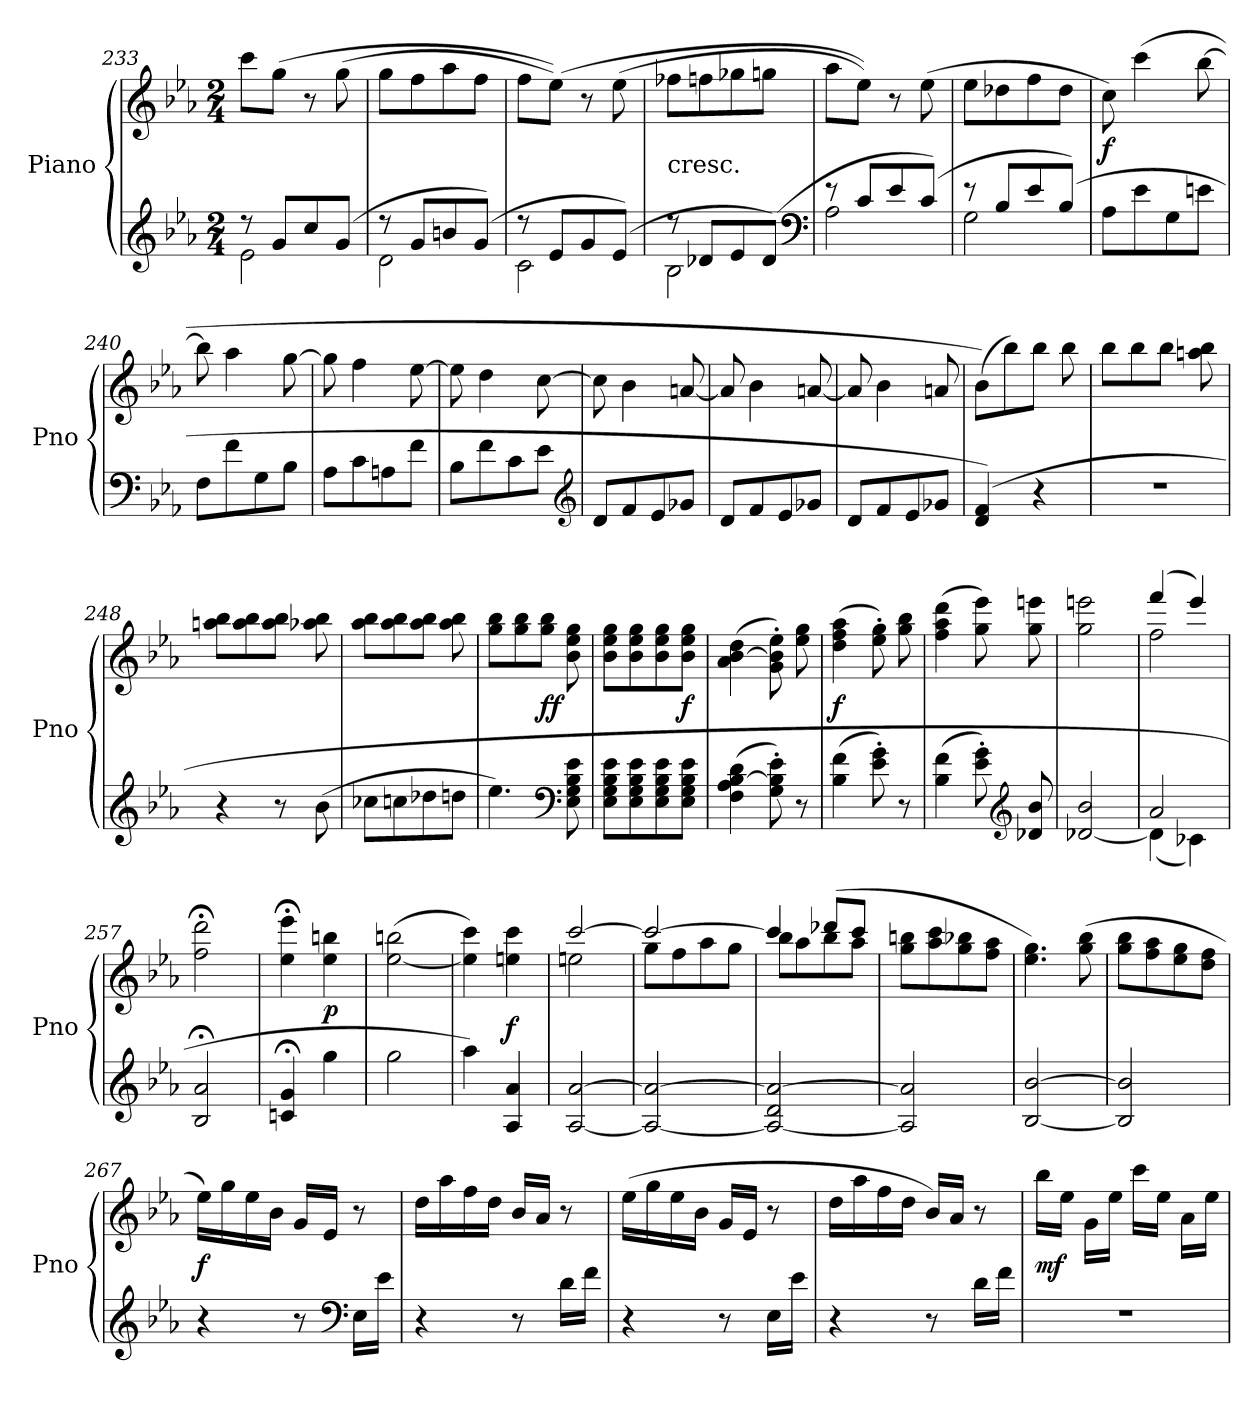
**kern	**kern	**dynam
*part1	*part1	*part1
*staff2	*staff1	*staff1/2
*I"Piano	*	*
*I'Pno	*	*
*clefG2	*clefG2	*
*k[b-e-a-]	*k[b-e-a-]	*
*E-:	*E-:	*
*M2/4	*M2/4	*
=233	=233	=233
*^	*	*
8r	2e-	8cccL	.
8gL	.	(8ggJ	.
8cc	.	8r	.
(8gJ	.	(8gg	.
=234	=234	=234	=234
8r	2d	8ggL	.
8gL	.	8ff	.
8bn	.	8aa-	.
(8gJ)	.	8ffJ	.
=235	=235	=235	=235
8r	2c	8ffL	.
8e-L	.	(8ee-J))	.
8g	.	8r	.
(8e-J)	.	(8ee-	.
=236	=236	=236	=236
!	!	!LO:TX:c:t=cresc.	!
8r	2B-	8ff-XL	.
8d-XL	.	8ffn	.
8e-	.	8gg-X	.
(8d-J)	.	8ggnJ	.
*clefF4	*	*	*
=237	=237	=237	=237
8r	2A-	8aa-L	.
8cL	.	8ee-J))	.
8e-	.	8r	.
(8cJ)	.	(8ee-	.
=238	=238	=238	=238
8r	2G	8ee-L	.
8B-L	.	8dd-X	.
8e-	.	8ff	.
(8B-J)	.	8dd-J	.
*v	*v	*	*
!!LO:LB:g=z
=239	=239	=239
8A-L	8cc)	f
8e-	(4ccc	.
8G	.	.
8enJ	[8bb-	.
=240	=240	=240
8FL	8bb-]	.
8f	4aa-	.
8G	.	.
8B-J	[8gg	.
=241	=241	=241
8A-L	8gg]	.
8c	4ff	.
8An	.	.
8fJ	[8ee-	.
=242	=242	=242
8B-L	8ee-]	.
8f	4dd	.
8c	.	.
8e-J	[8cc	.
*clefG2	*	*
=243	=243	=243
8dL	8cc]	.
8f	4b-	.
8e-	.	.
8g-XJ	[8an	.
=244	=244	=244
8dL	8a]	.
8f	4b-	.
8e-	.	.
8g-XJ	[8an	.
=245	=245	=245
8dL	8a]	.
8f	4b-	.
8e-	.	.
8g-XJ	8an	.
=246	=246	=246
(4d 4f)	(8b-L)	.
.	8bb-)	.
4r	8bb-J	.
.	8bb-	.
=247	=247	=247
2r	8bb-L	.
.	8bb-	.
.	8bb-J	.
.	8aan 8bb-	.
!!LO:LB:g=z
=248	=248	=248
4r	8aan 8bb-L	.
.	8aa 8bb-	.
8r	8aa 8bb-J	.
(8b-	8aa-X 8bb-	.
=249	=249	=249
8cc-XL	8aa- 8bb-L	.
8ccn	8aa- 8bb-	.
8dd-X	8aa- 8bb-J	.
8ddnJ	8aa- 8bb-	.
=250	=250	=250
4.ee-)	8gg 8bb-L	.
.	8gg 8bb-	.
.	8gg 8bb-J	ff
*clefF4	*	*
8E- 8G 8B- 8e-	8b- 8ee- 8gg	.
=251	=251	=251
8E- 8G 8B- 8e-L	8b- 8ee- 8ggL	.
8E- 8G 8B- 8e-	8b- 8ee- 8gg	.
8E- 8G 8B- 8e-	8b- 8ee- 8gg	.
8E- 8G 8B- 8e-J	8b- 8ee- 8ggJ	f
=252	=252	=252
(4F 4A- [4B- 4d	(4a- [4b- 4dd	.
8G' 8B-]' 8e-')	8g' 8b-]' 8ee-')	.
8r	8ee- 8gg	.
=253	=253	=253
(4B- 4f	(4dd 4ff 4aa-	f
8e-' 8g')	8ee-' 8gg')	.
8r	8gg 8bb-	.
=254	=254	=254
(4B- 4f	(4ff 4aa- 4ddd	.
8e-' 8g')	8gg 8eee-)	.
*clefG2	*	*
8d-X 8b-	8gg 8eeen	.
=255	=255	=255
[2d-X 2b-	2gg 2eeen	.
!!LO:LB:g=z
=256	=256	=256
*^	*^	*
2a-	(4d-]	(4fff	2ff	.
.	4c-X)	4eee-)	.	.
*v	*v	*	*	*
*	*v	*v	*
=257	=257	=257
2B-;< 2a-;<	2ff;< 2ddd;<	.
=258	=258	=258
4cn;< 4g;<	4ee-;< 4eee-;<	.
4gg	4ee- 4bbn	p
=259	=259	=259
2gg	([2ee- 2bbn	.
=260	=260	=260
4aa-)	4ee-] 4ccc)	.
4A- 4a-	4een 4ccc	f
=261	=261	=261
*	*^	*
[2A- [2a-	[2ccc	2een	.
=262	=262	=262	=262
2A-_ 2a-_	2ccc_	8ggL	.
.	.	8ff	.
.	.	8aa-	.
.	.	8ggJ	.
=263	=263	=263	=263
2A-_ 2d 2a-_	4ccc]	8bb-L	.
.	.	8aa-	.
.	(8ddd-XL	8bb-	.
.	8cccJ	8aa-J	.
*	*v	*v	*
=264	=264	=264
2A-] 2a-]	8gg 8bbnL	.
.	8aa- 8ccc	.
.	8gg 8bb-X	.
.	8ff 8aa-J	.
=265	=265	=265
[2B- [2b-	4.ee- 4.gg)	.
.	(8gg 8bb-	.
!!LO:LB:g=z
=266	=266	=266
2B-] 2b-]	8gg 8bb-L	.
.	8ff 8aa-	.
.	8ee- 8gg	.
.	8dd 8ffJ	.
=267	=267	=267
4r	16ee-LL)	f
.	16gg	.
.	16ee-	.
.	16b-JJ	.
8r	16gLL	.
.	16e-JJ	.
*clefF4	*	*
16E-LL	8r	.
16e-JJ	.	.
=268	=268	=268
4r	16ddLL	.
.	16aa-	.
.	16ff	.
.	16ddJJ	.
8r	16b-LL	.
.	16a-JJ	.
16dLL	8r	.
16fJJ	.	.
=269	=269	=269
4r	(16ee-LL	.
.	16gg	.
.	16ee-	.
.	16b-JJ	.
8r	16gLL	.
.	16e-JJ	.
16E-LL	8r	.
16e-JJ	.	.
=270	=270	=270
4r	16ddLL	.
.	16aa-	.
.	16ff	.
.	16ddJJ	.
8r	16b-LL)	.
.	16a-JJ	.
16dLL	8r	.
16fJJ	.	.
=271	=271	=271
2r	16bb-LL	mf
.	16ee-JJ	.
.	16gLL	.
.	16ee-JJ	.
.	16cccLL	.
.	16ee-JJ	.
.	16a-LL	.
.	16ee-JJ	.
=	=	=
*-	*-	*-
